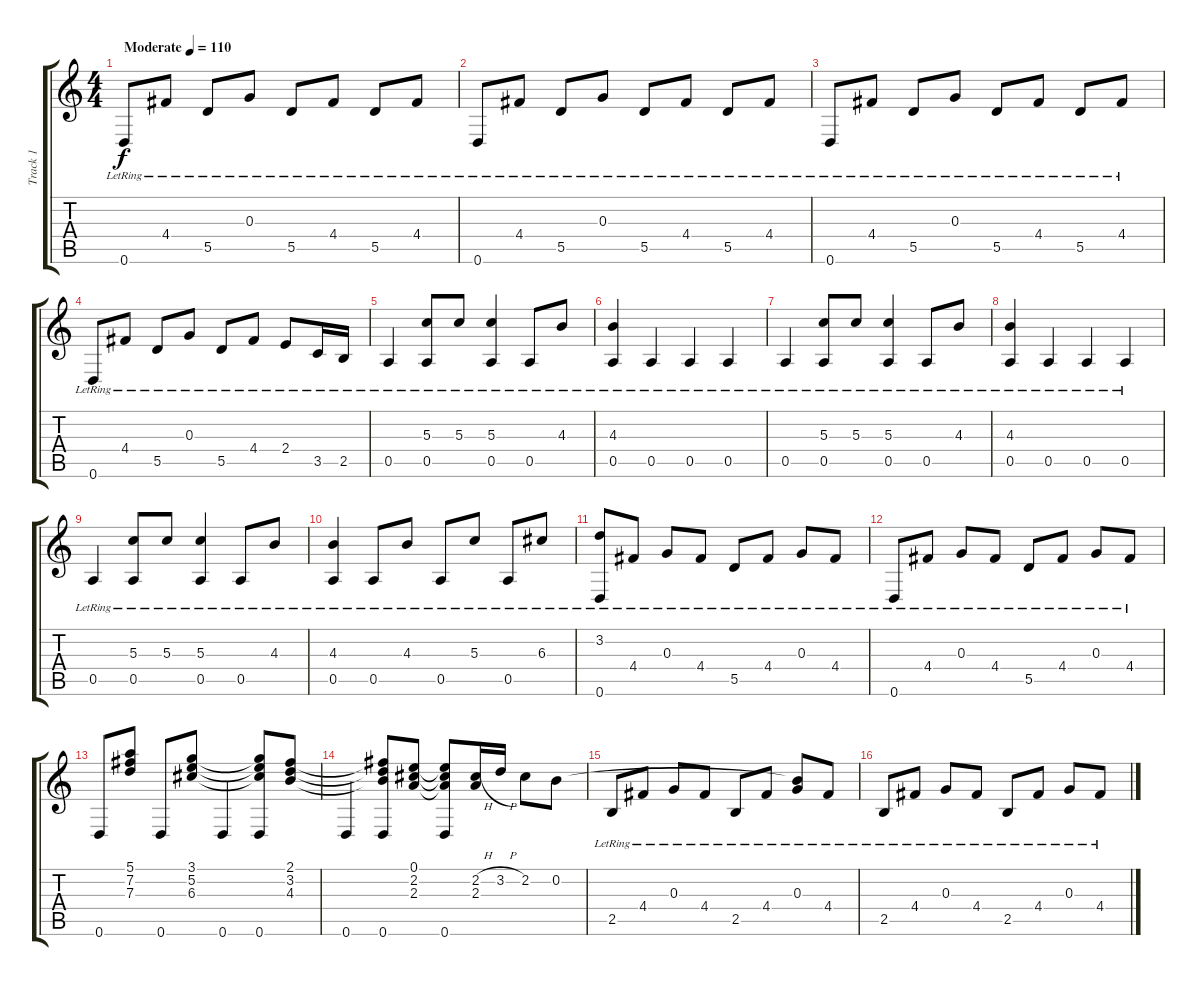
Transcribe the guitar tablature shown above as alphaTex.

\track ("Track 1" "Track 1") {instrument acousticguitarsteel}
\staff {score tabs}
\tuning (E4 B3 G3 D3 A2 D2) {hide}
\ts (4 4)
\tempo (110 "Moderate")
\clef g2
\ks c
0.6{lr}.8{dy f instrument acousticguitarsteel} 4.4{lr}.8 5.5{lr}.8 0.3{lr}.8 5.5{lr}.8 4.4{lr}.8 5.5{lr}.8 4.4{lr}.8 |
0.6{lr}.8 4.4{lr}.8 5.5{lr}.8 0.3{lr}.8 5.5{lr}.8 4.4{lr}.8 5.5{lr}.8 4.4{lr}.8 |
0.6{lr}.8 4.4{lr}.8 5.5{lr}.8 0.3{lr}.8 5.5{lr}.8 4.4{lr}.8 5.5{lr}.8 4.4{lr}.8 |
0.6{lr}.8 4.4{lr}.8 5.5{lr}.8 0.3{lr}.8 5.5{lr}.8 4.4{lr}.8 2.4{lr}.8 3.5{lr}.16 2.5{lr}.16 |
0.5{lr}.4 (5.3{lr} 0.5{lr}).8 5.3{lr}.8 (5.3{lr} 0.5{lr}).4 0.5{lr}.8 4.3{lr}.8 |
(4.3{lr} 0.5{lr}).4 0.5{lr}.4 0.5{lr}.4 0.5{lr}.4 |
0.5{lr}.4 (5.3{lr} 0.5{lr}).8 5.3{lr}.8 (5.3{lr} 0.5{lr}).4 0.5{lr}.8 4.3{lr}.8 |
(4.3{lr} 0.5{lr}).4 0.5{lr}.4 0.5{lr}.4 0.5{lr}.4 |
0.5{lr}.4 (5.3{lr} 0.5{lr}).8 5.3{lr}.8 (5.3{lr} 0.5{lr}).4 0.5{lr}.8 4.3{lr}.8 |
(4.3{lr} 0.5{lr}).4 0.5{lr}.8 4.3{lr}.8 0.5{lr}.8 5.3{lr}.8 0.5{lr}.8 6.3{lr}.8 |
(3.2{lr} 0.6{lr}).8 4.4{lr}.8 0.3{lr}.8 4.4{lr}.8 5.5{lr}.8 4.4{lr}.8 0.3{lr}.8 4.4{lr}.8 |
0.6{lr}.8 4.4{lr}.8 0.3{lr}.8 4.4{lr}.8 5.5{lr}.8 4.4{lr}.8 0.3{lr}.8 4.4{lr}.8 |
0.6.8 (5.1 7.2 7.3).8 0.6.8 (3.1 5.2 6.3).8 0.6.4 (3.1{t} 5.2{t} 6.3{t} 0.6).8 (2.1 3.2 4.3).8 |
0.6.4 (2.1{t} 3.2{t} 4.3{t} 0.6).8 (0.1 2.2 2.3).8 (0.1{t} 2.2{t} 2.3{t} 0.6).8 (2.2{h} 2.3).16 3.2{h}.16 2.2.8 0.2.8 |
2.5{lr}.8 4.4{lr}.8 0.3{lr}.8 4.4{lr}.8 2.5{lr}.8 4.4{lr}.8 (0.2{t} 0.3{lr}).8 4.4{lr}.8 |
2.5{lr}.8 4.4{lr}.8 0.3{lr}.8 4.4{lr}.8 2.5{lr}.8 4.4{lr}.8 0.3{lr}.8 4.4{lr}.8
